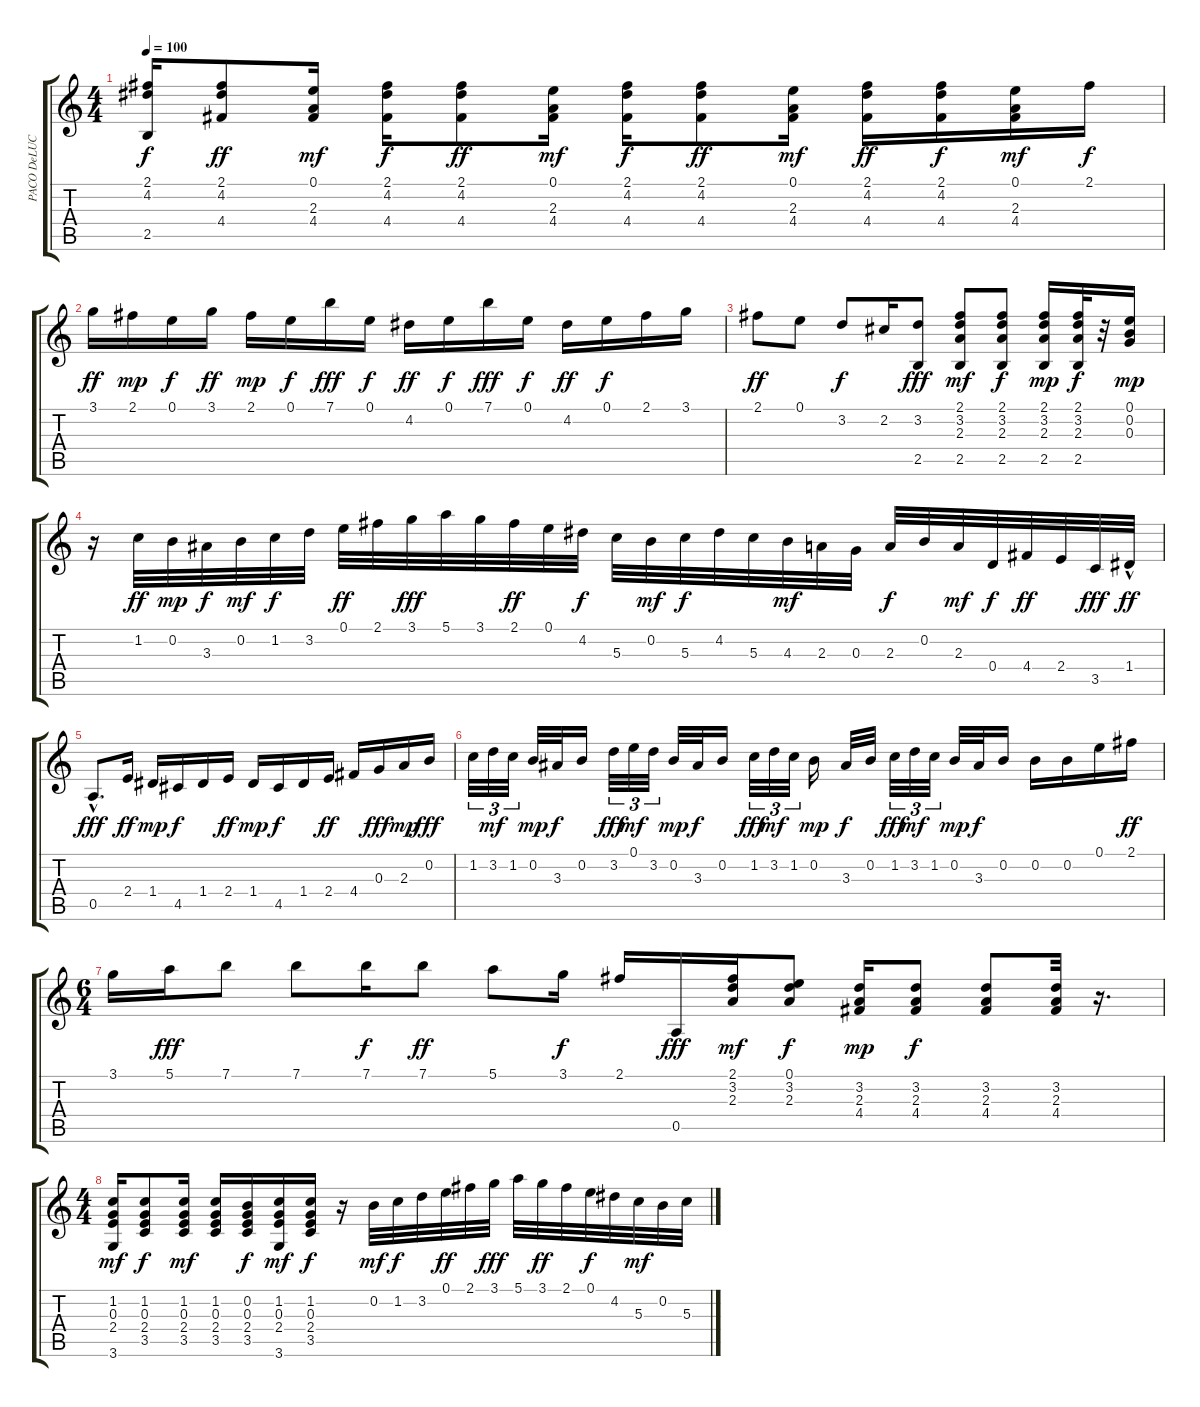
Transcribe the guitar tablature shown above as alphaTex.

\track ("PACO DeLUCIA" "PACO DeLUC") {instrument acousticguitarnylon}
\staff {score tabs}
\tuning (E4 B3 G3 D3 A2 E2) {hide}
\ts (4 4)
\tempo 100
\clef g2
\ks c
(2.1 4.2 2.5).16{dy f} (2.1 4.2 4.4).8{dy ff} (0.1 2.3 4.4).16{dy mf} (2.1 4.2 4.4).16{dy f} (2.1 4.2 4.4).8{dy ff} (0.1 2.3 4.4).16{dy mf} (2.1 4.2 4.4).16{dy f} (2.1 4.2 4.4).8{dy ff} (0.1 2.3 4.4).16{dy mf} (2.1 4.2 4.4).16{dy ff} (2.1 4.2 4.4).16{dy f} (0.1 2.3 4.4).16{dy mf} 2.1.16{dy f} |
3.1.16{dy ff} 2.1.16{dy mp} 0.1.16{dy f} 3.1.16{dy ff} 2.1.16{dy mp} 0.1.16{dy f} 7.1.16{dy fff} 0.1.16{dy f} 4.2.16{dy ff} 0.1.16{dy f} 7.1.16{dy fff} 0.1.16{dy f} 4.2.16{dy ff} 0.1.16{dy f} 2.1.16 3.1.16 |
2.1.8{dy ff} 0.1.8 3.2.8{dy f} 2.2.16 (3.2 2.5).8{dy fff} (2.1 3.2 2.3 2.5).8{dy mf} (2.1 3.2 2.3 2.5).8{dy f} (2.1 3.2 2.3 2.5).16{dy mp} (2.1 3.2 2.3 2.5).32{dy f} r.32 (0.1 0.2 0.3).16{dy mp} |
r.16 1.2.32{dy ff} 0.2.32{dy mp} 3.3.32{dy f} 0.2.32{dy mf} 1.2.32{dy f} 3.2.32 0.1.32{dy ff} 2.1.32 3.1.32{dy fff} 5.1.32 3.1.32 2.1.32{dy ff} 0.1.32 4.2.32{dy f} 5.3.32 0.2.32{dy mf} 5.3.32{dy f} 4.2.32 5.3.32 4.3.32{dy mf} 2.3.32 0.3.32 2.3.32{dy f} 0.2.32 2.3.32{dy mf} 0.4.32{dy f} 4.4.32{dy ff} 2.4.32 3.5.32{dy fff} 1.4{hac}.32{dy ff} |
0.5{hac}.8{d dy fff} 2.4.16{dy ff} 1.4.16{dy mp} 4.5.16{dy f} 1.4.16 2.4.16{dy ff} 1.4.16{dy mp} 4.5.16{dy f} 1.4.16 2.4.16{dy ff} 4.4.16 0.3.16{dy fff} 2.3.16{dy mp} 0.2.16{dy fff} |
1.2.32{tu (3 2)} 3.2.32{tu (3 2) dy mf} 1.2.32{tu (3 2)} 0.2.32{dy mp} 3.3.32{dy f} 0.2.16 3.2.32{tu (3 2) dy fff} 0.1.32{tu (3 2) dy mf} 3.2.32{tu (3 2)} 0.2.32{dy mp} 3.3.32{dy f} 0.2.16 1.2.32{tu (3 2) dy fff} 3.2.32{tu (3 2) dy mf} 1.2.32{tu (3 2)} 0.2.16{dy mp} 3.3.32{dy f} 0.2.32 1.2.32{tu (3 2) dy fff} 3.2.32{tu (3 2) dy mf} 1.2.32{tu (3 2)} 0.2.32{dy mp} 3.3.32{dy f} 0.2.16 0.2.16 0.2.16 0.1.16 2.1.16{dy ff} |
\ts (6 4)
3.1.16 5.1.16{dy fff} 7.1.8 7.1.8 7.1.16{dy f} 7.1.8{dy ff} 5.1.8 3.1.16{dy f} 2.1.16 0.5.16{dy fff} (2.1 3.2 2.3).16{dy mf} (0.1 3.2 2.3).8{dy f} (3.2 2.3 4.4).16{dy mp} (3.2 2.3 4.4).8{dy f} (3.2 2.3 4.4).8 (3.2 2.3 4.4).32 r.16{d} |
\ts (4 4)
(1.2 0.3 2.4 3.6).16{dy mf} (1.2 0.3 2.4 3.5).8{dy f} (1.2 0.3 2.4 3.5).16{dy mf} (1.2 0.3 2.4 3.5).16 (0.2 0.3 2.4 3.5).16{dy f} (1.2 0.3 2.4 3.6).16{dy mf} (1.2 0.3 2.4 3.5).16{dy f} r.16 0.2.32{dy mf} 1.2.32{dy f} 3.2.32 0.1.32{dy ff} 2.1.32 3.1.32{dy fff} 5.1.32 3.1.32{dy ff} 2.1.32 0.1.32{dy f} 4.2.32 5.3.32{dy mf} 0.2.32 5.3.32
